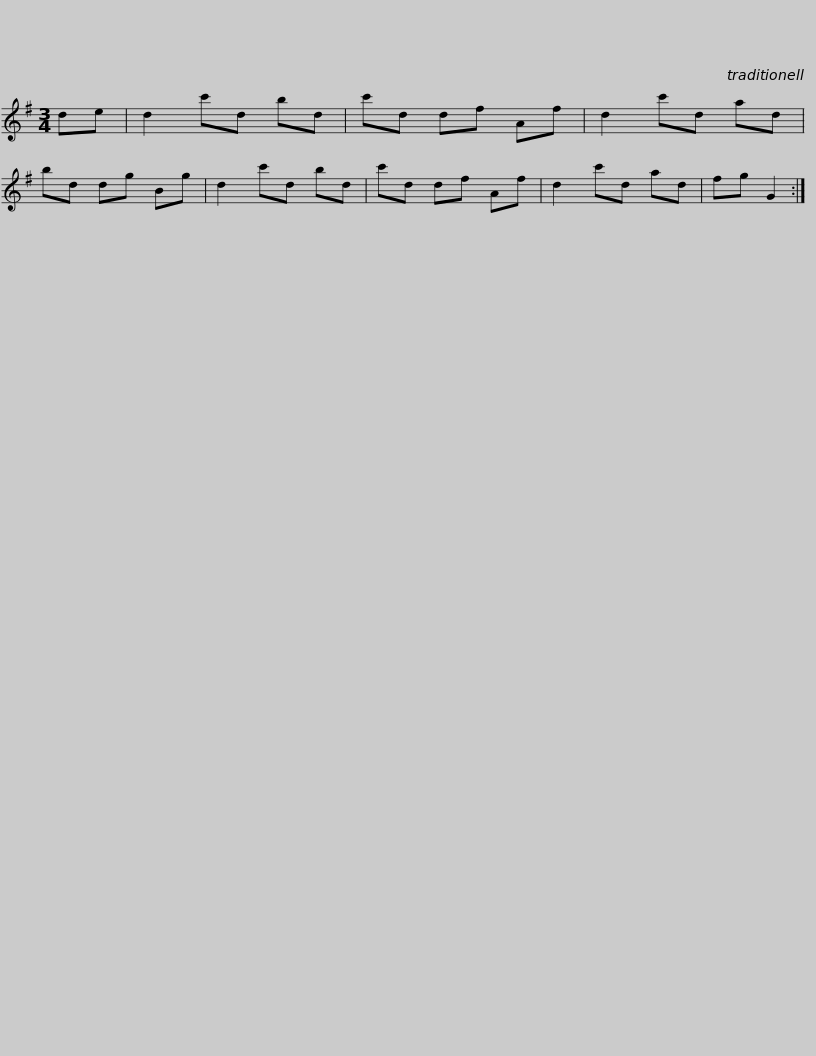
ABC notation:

X:1
L:1/8
M:3/4
I:linebreak $
K:G
V:1 treble
V:1
 de | d2 c'd bd | c'd df Af | d2 c'd ad | bd dg Bg | %5
 d2 c'd bd | c'd df Af | d2 c'd ad | fg G2 :| %9
